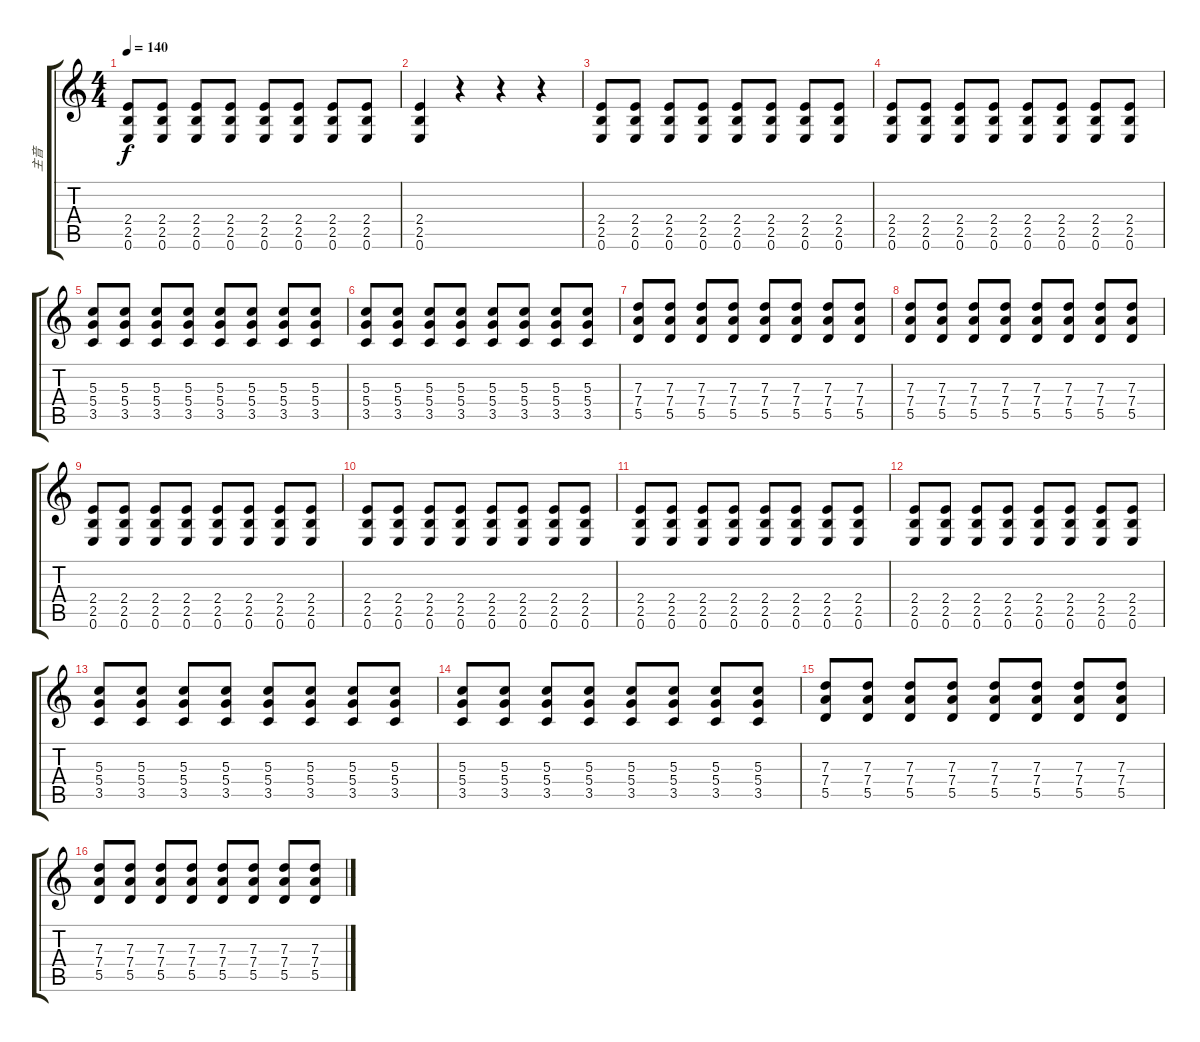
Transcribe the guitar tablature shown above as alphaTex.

\track ("主音" "主音") {instrument distortionguitar}
\staff {score tabs}
\tuning (E4 B3 G3 D3 A2 E2) {hide}
\ts (4 4)
\tempo 140
\clef g2
\ks c
(2.4 2.5 0.6).8{dy f} (2.4 2.5 0.6).8 (2.4 2.5 0.6).8 (2.4 2.5 0.6).8 (2.4 2.5 0.6).8 (2.4 2.5 0.6).8 (2.4 2.5 0.6).8 (2.4 2.5 0.6).8 |
(2.4 2.5 0.6).4 r.4 r.4 r.4 |
(2.4 2.5 0.6).8 (2.4 2.5 0.6).8 (2.4 2.5 0.6).8 (2.4 2.5 0.6).8 (2.4 2.5 0.6).8 (2.4 2.5 0.6).8 (2.4 2.5 0.6).8 (2.4 2.5 0.6).8 |
(2.4 2.5 0.6).8 (2.4 2.5 0.6).8 (2.4 2.5 0.6).8 (2.4 2.5 0.6).8 (2.4 2.5 0.6).8 (2.4 2.5 0.6).8 (2.4 2.5 0.6).8 (2.4 2.5 0.6).8 |
(5.3 5.4 3.5).8 (5.3 5.4 3.5).8 (5.3 5.4 3.5).8 (5.3 5.4 3.5).8 (5.3 5.4 3.5).8 (5.3 5.4 3.5).8 (5.3 5.4 3.5).8 (5.3 5.4 3.5).8 |
(5.3 5.4 3.5).8 (5.3 5.4 3.5).8 (5.3 5.4 3.5).8 (5.3 5.4 3.5).8 (5.3 5.4 3.5).8 (5.3 5.4 3.5).8 (5.3 5.4 3.5).8 (5.3 5.4 3.5).8 |
(7.3 7.4 5.5).8 (7.3 7.4 5.5).8 (7.3 7.4 5.5).8 (7.3 7.4 5.5).8 (7.3 7.4 5.5).8 (7.3 7.4 5.5).8 (7.3 7.4 5.5).8 (7.3 7.4 5.5).8 |
(7.3 7.4 5.5).8 (7.3 7.4 5.5).8 (7.3 7.4 5.5).8 (7.3 7.4 5.5).8 (7.3 7.4 5.5).8 (7.3 7.4 5.5).8 (7.3 7.4 5.5).8 (7.3 7.4 5.5).8 |
(2.4 2.5 0.6).8 (2.4 2.5 0.6).8 (2.4 2.5 0.6).8 (2.4 2.5 0.6).8 (2.4 2.5 0.6).8 (2.4 2.5 0.6).8 (2.4 2.5 0.6).8 (2.4 2.5 0.6).8 |
(2.4 2.5 0.6).8 (2.4 2.5 0.6).8 (2.4 2.5 0.6).8 (2.4 2.5 0.6).8 (2.4 2.5 0.6).8 (2.4 2.5 0.6).8 (2.4 2.5 0.6).8 (2.4 2.5 0.6).8 |
(2.4 2.5 0.6).8 (2.4 2.5 0.6).8 (2.4 2.5 0.6).8 (2.4 2.5 0.6).8 (2.4 2.5 0.6).8 (2.4 2.5 0.6).8 (2.4 2.5 0.6).8 (2.4 2.5 0.6).8 |
(2.4 2.5 0.6).8 (2.4 2.5 0.6).8 (2.4 2.5 0.6).8 (2.4 2.5 0.6).8 (2.4 2.5 0.6).8 (2.4 2.5 0.6).8 (2.4 2.5 0.6).8 (2.4 2.5 0.6).8 |
(5.3 5.4 3.5).8 (5.3 5.4 3.5).8 (5.3 5.4 3.5).8 (5.3 5.4 3.5).8 (5.3 5.4 3.5).8 (5.3 5.4 3.5).8 (5.3 5.4 3.5).8 (5.3 5.4 3.5).8 |
(5.3 5.4 3.5).8 (5.3 5.4 3.5).8 (5.3 5.4 3.5).8 (5.3 5.4 3.5).8 (5.3 5.4 3.5).8 (5.3 5.4 3.5).8 (5.3 5.4 3.5).8 (5.3 5.4 3.5).8 |
(7.3 7.4 5.5).8 (7.3 7.4 5.5).8 (7.3 7.4 5.5).8 (7.3 7.4 5.5).8 (7.3 7.4 5.5).8 (7.3 7.4 5.5).8 (7.3 7.4 5.5).8 (7.3 7.4 5.5).8 |
(7.3 7.4 5.5).8 (7.3 7.4 5.5).8 (7.3 7.4 5.5).8 (7.3 7.4 5.5).8 (7.3 7.4 5.5).8 (7.3 7.4 5.5).8 (7.3 7.4 5.5).8 (7.3 7.4 5.5).8
